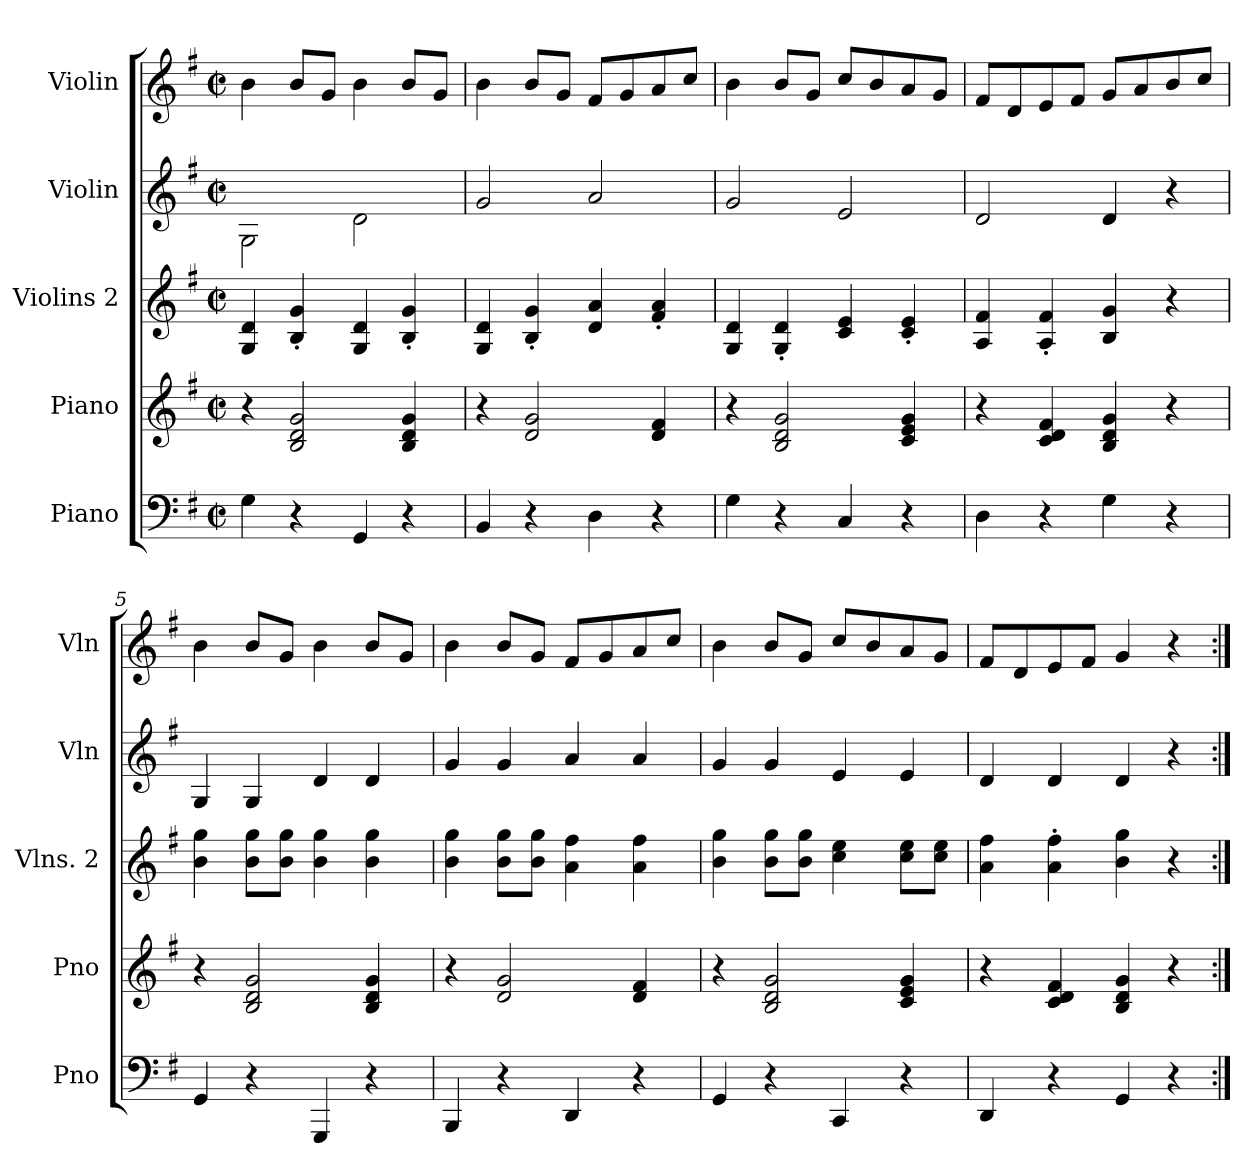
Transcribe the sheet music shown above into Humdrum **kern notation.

**kern	**kern	**kern	**kern	**kern
*part5	*part4	*part3	*part2	*part1
*staff5	*staff4	*staff3	*staff2	*staff1
*I"Piano	*I"Piano	*I"Violins 2	*I"Violin	*I"Violin
*I'Pno	*I'Pno	*I'Vlns. 2	*I'Vln	*I'Vln
*clefF4	*clefG2	*clefG2	*clefG2	*clefG2
*k[f#]	*k[f#]	*k[f#]	*k[f#]	*k[f#]
*M4/4	*M4/4	*M4/4	*M4/4	*M4/4
*met(c|)	*met(c|)	*met(c|)	*met(c|)	*met(c|)
=1	=1	=1	=1	=1
4G\	4r	4G/ 4d/	2G\	4b\
4r	2B/ 2d/ 2g/	4B/' 4g/'	.	8b/L
.	.	.	.	8g/J
4GG/	.	4G/ 4d/	2d\	4b\
4r	4B/ 4d/ 4g/	4B/' 4g/'	.	8b/L
.	.	.	.	8g/J
=2	=2	=2	=2	=2
4BB/	4r	4G/ 4d/	2g/	4b\
4r	2d/ 2g/	4B/' 4g/'	.	8b/L
.	.	.	.	8g/J
4D\	.	4d/ 4a/	2a/	8f#/L
.	.	.	.	8g/
4r	4d/ 4f#/	4f#/' 4a/'	.	8a/
.	.	.	.	8cc/J
=3	=3	=3	=3	=3
4G\	4r	4G/ 4d/	2g/	4b\
4r	2B/ 2d/ 2g/	4G/' 4d/'	.	8b/L
.	.	.	.	8g/J
4C/	.	4c/ 4e/	2e/	8cc/L
.	.	.	.	8b/
4r	4c/ 4e/ 4g/	4c/' 4e/'	.	8a/
.	.	.	.	8g/J
=4	=4	=4	=4	=4
4D\	4r	4A/ 4f#/	2d/	8f#/L
.	.	.	.	8d/
4r	4c/ 4d/ 4f#/	4A/' 4f#/'	.	8e/
.	.	.	.	8f#/J
4G\	4B/ 4d/ 4g/	4B/ 4g/	4d/	8g/L
.	.	.	.	8a/
4r	4r	4r	4r	8b/
.	.	.	.	8cc/J
=5	=5	=5	=5	=5
4GG/	4r	4b\ 4gg\	4G/	4b\
4r	2B/ 2d/ 2g/	8b\ 8gg\L	4G/	8b/L
.	.	8b\ 8gg\J	.	8g/J
4GGG/	.	4b\ 4gg\	4d/	4b\
4r	4B/ 4d/ 4g/	4b\ 4gg\	4d/	8b/L
.	.	.	.	8g/J
!!LO:LB:g=z
=6	=6	=6	=6	=6
4BBB/	4r	4b\ 4gg\	4g/	4b\
4r	2d/ 2g/	8b\ 8gg\L	4g/	8b/L
.	.	8b\ 8gg\J	.	8g/J
4DD/	.	4a\ 4ff#\	4a/	8f#/L
.	.	.	.	8g/
4r	4d/ 4f#/	4a\ 4ff#\	4a/	8a/
.	.	.	.	8cc/J
=7	=7	=7	=7	=7
4GG/	4r	4b\ 4gg\	4g/	4b\
4r	2B/ 2d/ 2g/	8b\ 8gg\L	4g/	8b/L
.	.	8b\ 8gg\J	.	8g/J
4CC/	.	4cc\ 4ee\	4e/	8cc/L
.	.	.	.	8b/
4r	4c/ 4e/ 4g/	8cc\ 8ee\L	4e/	8a/
.	.	8cc\ 8ee\J	.	8g/J
=8	=8	=8	=8	=8
4DD/	4r	4a\ 4ff#\	4d/	8f#/L
.	.	.	.	8d/
4r	4c/ 4d/ 4f#/	4a\' 4ff#\'	4d/	8e/
.	.	.	.	8f#/J
4GG/	4B/ 4d/ 4g/	4b\ 4gg\	4d/	4g/
4r	4r	4r	4r	4r
=:|!	=:|!	=:|!	=:|!	=:|!
*-	*-	*-	*-	*-
